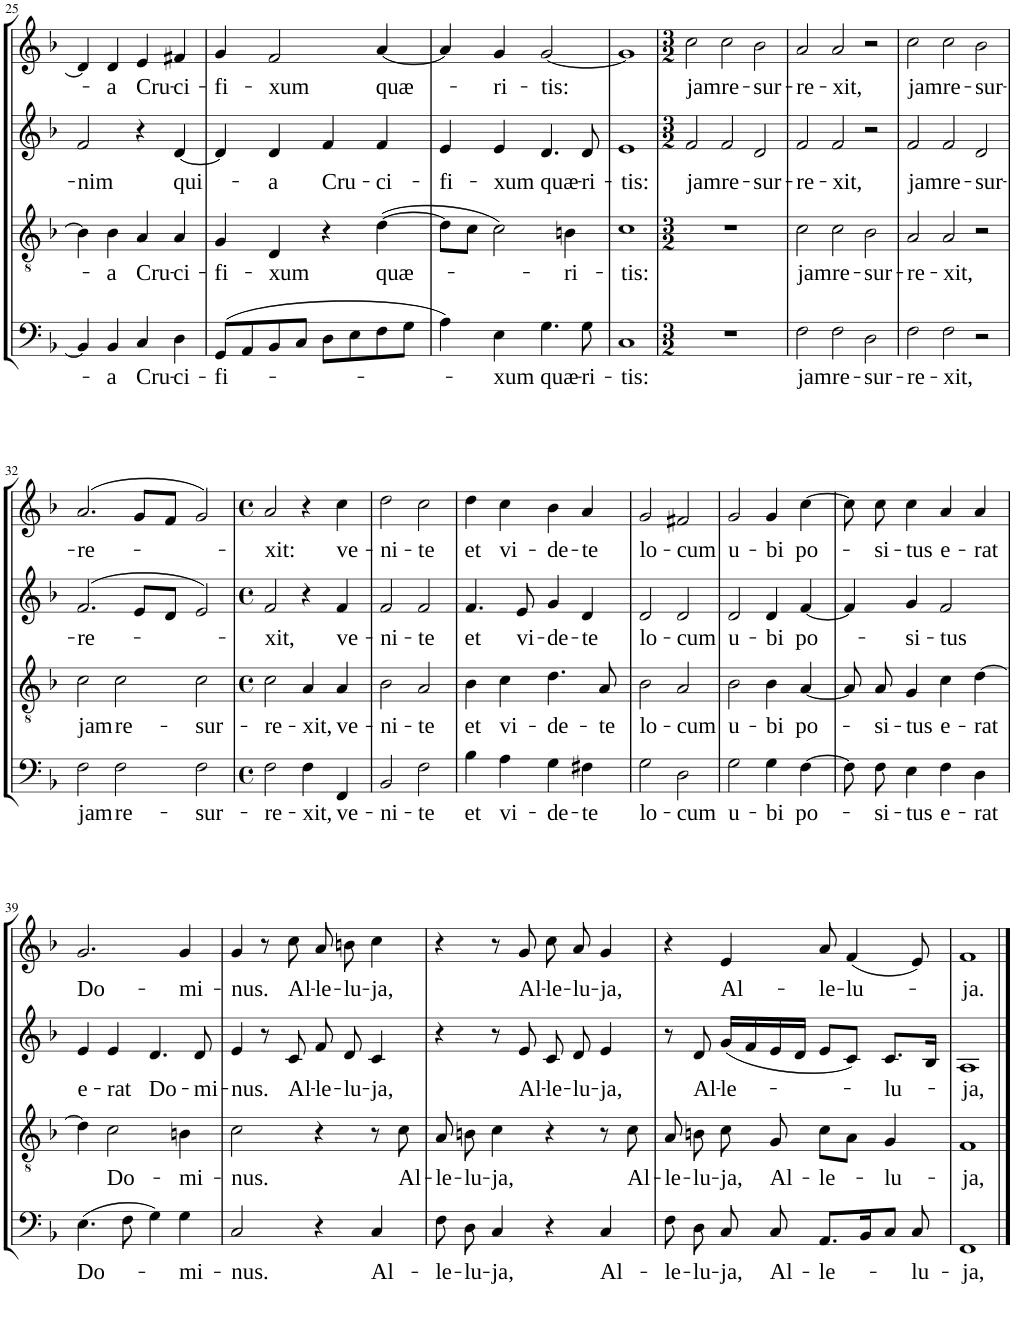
**kern	**text	**kern	**text	**kern	**text	**kern	**text
*part4	*part4	*part3	*part3	*part2	*part2	*part1	*part1
*staff4	*staff4	*staff3	*staff3	*staff2	*staff2	*staff1	*staff1
*I"Basso	*	*I"Tenore	*	*I"Contralto	*	*I"Soprano	*
!!LO:PB:g=z
*clefF4	*	*clefGv2	*	*clefG2	*	*clefG2	*
*k[b-]	*	*k[b-]	*	*k[b-]	*	*k[b-]	*
*M4/4	*	*M4/4	*	*M4/4	*	*M4/4	*
*met(c)	*	*met(c)	*	*met(c)	*	*met(c)	*
=25	=25	=25	=25	=25	=25	=25	=25
!	!	!	!	!	!LO:LY:b	!	!
4BB-/]	.	4B-\]	.	2f/	-nim	4d/]	.
!	!LO:LY:b	!	!LO:LY:b	!	!	!	!LO:LY:b
4BB-/	-a	4B-\	-a	.	.	4d/	-a
!	!LO:LY:b	!	!LO:LY:b	!	!	!	!LO:LY:b
4C/	Cru-	4A/	Cru-	4r	.	4e/	Cru-
!	!LO:LY:b	!	!LO:LY:b	!	!LO:LY:b	!	!LO:LY:b
4D\	-ci-	4A/	-ci-	[4d/	qui-	4f#X/	-ci-
=26	=26	=26	=26	=26	=26	=26	=26
!	!LO:LY:b	!	!LO:LY:b	!	!	!	!LO:LY:b
(8GG/L	-fi-	4G/	-fi-	4d/]	.	4g/	-fi-
8AA/	.	.	.	.	.	.	.
!	!	!	!LO:LY:b	!	!LO:LY:b	!	!LO:LY:b
8BB-/	.	4D/	-xum	4d/	-a	2f/	-xum
8C/J	.	.	.	.	.	.	.
!	!	!	!	!	!LO:LY:b	!	!
8D\L	.	4r	.	4f/	Cru-	.	.
8E\	.	.	.	.	.	.	.
!	!	!	!LO:LY:b	!	!LO:LY:b	!	!LO:LY:b
8F\	.	([4d\	quæ-	4f/	-ci-	[4a/	quæ-
8G\J	.	.	.	.	.	.	.
=27	=27	=27	=27	=27	=27	=27	=27
!	!	!	!	!	!LO:LY:b	!	!
4A\)	.	8d\L]	.	4e/	-fi-	4a/]	.
.	.	8c\J	.	.	.	.	.
!	!LO:LY:b	!	!	!	!LO:LY:b	!	!LO:LY:b
4E\	-xum	2c\)	.	4e/	-xum	4g/	-ri-
!	!LO:LY:b	!	!	!	!LO:LY:b	!	!LO:LY:b
4.G\	quæ-	.	.	4.d/	quæ-	[2g/	-tis:
!	!	!	!LO:LY:b	!	!	!	!
.	.	4Bn\	-ri-	.	.	.	.
!	!LO:LY:b	!	!	!	!LO:LY:b	!	!
8G\	-ri-	.	.	8d/	-ri-	.	.
=28	=28	=28	=28	=28	=28	=28	=28
!	!LO:LY:b	!	!LO:LY:b	!	!LO:LY:b	!	!
1C	-tis:	1c	-tis:	1e	-tis:	1g]	.
=29	=29	=29	=29	=29	=29	=29	=29
*M3/2	*	*M3/2	*	*M3/2	*	*M3/2	*
!	!	!	!	!	!LO:LY:b	!	!LO:LY:b
1.r	.	1.r	.	2f/	jam	2cc\	jam
!	!	!	!	!	!LO:LY:b	!	!LO:LY:b
.	.	.	.	2f/	re-	2cc\	re-
!	!	!	!	!	!LO:LY:b	!	!LO:LY:b
.	.	.	.	2d/	-sur-	2b-\	-sur-
=30	=30	=30	=30	=30	=30	=30	=30
!	!LO:LY:b	!	!LO:LY:b	!	!LO:LY:b	!	!LO:LY:b
2F\	jam	2c\	jam	2f/	-re-	2a/	-re-
!	!LO:LY:b	!	!LO:LY:b	!	!LO:LY:b	!	!LO:LY:b
2F\	re-	2c\	re-	2f/	-xit,	2a/	-xit,
!	!LO:LY:b	!	!LO:LY:b	!	!	!	!
2D\	-sur-	2B-\	-sur-	2r	.	2r	.
=31	=31	=31	=31	=31	=31	=31	=31
!	!LO:LY:b	!	!LO:LY:b	!	!LO:LY:b	!	!LO:LY:b
2F\	-re-	2A/	-re-	2f/	jam	2cc\	jam
!	!LO:LY:b	!	!LO:LY:b	!	!LO:LY:b	!	!LO:LY:b
2F\	-xit,	2A/	-xit,	2f/	re-	2cc\	re-
!	!	!	!	!	!LO:LY:b	!	!LO:LY:b
2r	.	2r	.	2d/	-sur-	2b-\	-sur-
!!LO:LB:g=z
=32	=32	=32	=32	=32	=32	=32	=32
!	!LO:LY:b	!	!LO:LY:b	!	!LO:LY:b	!	!LO:LY:b
2F\	jam	2c\	jam	(>2.f/	-re-	(>2.a/	-re-
!	!LO:LY:b	!	!LO:LY:b	!	!	!	!
2F\	re-	2c\	re-	.	.	.	.
.	.	.	.	8e/L	.	8g/L	.
.	.	.	.	8d/J	.	8f/J	.
!	!LO:LY:b	!	!LO:LY:b	!	!	!	!
2F\	-sur-	2c\	-sur-	2e/)	.	2g/)	.
=33	=33	=33	=33	=33	=33	=33	=33
*M4/4	*	*M4/4	*	*M4/4	*	*M4/4	*
*met(c)	*	*met(c)	*	*met(c)	*	*met(c)	*
!	!LO:LY:b	!	!LO:LY:b	!	!LO:LY:b	!	!LO:LY:b
2F\	-re-	2c\	-re-	2f/	-xit,	2a/	-xit:
!	!LO:LY:b	!	!LO:LY:b	!	!	!	!
4F\	-xit,	4A/	-xit,	4r	.	4r	.
!	!LO:LY:b	!	!LO:LY:b	!	!LO:LY:b	!	!LO:LY:b
4FF/	ve-	4A/	ve-	4f/	ve-	4cc\	ve-
=34	=34	=34	=34	=34	=34	=34	=34
!	!LO:LY:b	!	!LO:LY:b	!	!LO:LY:b	!	!LO:LY:b
2BB-/	-ni-	2B-\	-ni-	2f/	-ni-	2dd\	-ni-
!	!LO:LY:b	!	!LO:LY:b	!	!LO:LY:b	!	!LO:LY:b
2F\	-te	2A/	-te	2f/	-te	2cc\	-te
=35	=35	=35	=35	=35	=35	=35	=35
!	!LO:LY:b	!	!LO:LY:b	!	!LO:LY:b	!	!LO:LY:b
4B-\	et	4B-\	et	4.f/	et	4dd\	et
!	!LO:LY:b	!	!LO:LY:b	!	!	!	!LO:LY:b
4A\	vi-	4c\	vi-	.	.	4cc\	vi-
!	!	!	!	!	!LO:LY:b	!	!
.	.	.	.	8e/	vi-	.	.
!	!LO:LY:b	!	!LO:LY:b	!	!LO:LY:b	!	!LO:LY:b
4G\	-de-	4.d\	-de-	4g/	-de-	4b-\	-de-
!	!LO:LY:b	!	!	!	!LO:LY:b	!	!LO:LY:b
4F#X\	-te	.	.	4d/	-te	4a/	-te
!	!	!	!LO:LY:b	!	!	!	!
.	.	8A/	-te	.	.	.	.
=36	=36	=36	=36	=36	=36	=36	=36
!	!LO:LY:b	!	!LO:LY:b	!	!LO:LY:b	!	!LO:LY:b
2G\	lo-	2B-\	lo-	2d/	lo-	2g/	lo-
!	!LO:LY:b	!	!LO:LY:b	!	!LO:LY:b	!	!LO:LY:b
2D\	-cum	2A/	-cum	2d/	-cum	2f#X/	-cum
=37	=37	=37	=37	=37	=37	=37	=37
!	!LO:LY:b	!	!LO:LY:b	!	!LO:LY:b	!	!LO:LY:b
2G\	u-	2B-\	u-	2d/	u-	2g/	u-
!	!LO:LY:b	!	!LO:LY:b	!	!LO:LY:b	!	!LO:LY:b
4G\	-bi po-	4B-\	-bi po-	4d/	-bi po-	4g/	-bi po-
[4F\	.	[4A/	.	[4f/	.	[4cc\	.
=38	=38	=38	=38	=38	=38	=38	=38
8F\]	.	8A/]	.	4f/]	.	8cc\]	.
!	!LO:LY:b	!	!LO:LY:b	!	!	!	!LO:LY:b
8F\	-si-	8A/	-si-	.	.	8cc\	-si-
!	!LO:LY:b	!	!LO:LY:b	!	!LO:LY:b	!	!LO:LY:b
4E\	-tus	4G/	-tus	4g/	-si-	4cc\	-tus
!	!LO:LY:b	!	!LO:LY:b	!	!LO:LY:b	!	!LO:LY:b
4F\	e-	4c\	e-	2f/	-tus	4a/	e-
!	!LO:LY:b	!	!LO:LY:b	!	!	!	!LO:LY:b
4D\	-rat	[4d\	-rat	.	.	4a/	-rat
!!LO:LB:g=z
=39	=39	=39	=39	=39	=39	=39	=39
!	!LO:LY:b	!	!	!	!LO:LY:b	!	!LO:LY:b
(4.E\	Do-	4d\]	.	4e/	e-	2.g/	Do-
!	!	!	!LO:LY:b	!	!LO:LY:b	!	!
.	.	2c\	Do-	4e/	-rat	.	.
8F\	.	.	.	.	.	.	.
!	!	!	!	!	!LO:LY:b	!	!
4G\)	.	.	.	4.d/	Do-	.	.
!	!LO:LY:b	!	!LO:LY:b	!	!	!	!LO:LY:b
4G\	-mi-	4Bn\	-mi-	.	.	4g/	-mi-
!	!	!	!	!	!LO:LY:b	!	!
.	.	.	.	8d/	-mi-	.	.
=40	=40	=40	=40	=40	=40	=40	=40
!	!LO:LY:b	!	!LO:LY:b	!	!LO:LY:b	!	!LO:LY:b
2C/	-nus.	2c\	-nus.	4e/	-nus.	4g/	-nus.
.	.	.	.	8r	.	8r	.
!	!	!	!	!	!LO:LY:b	!	!LO:LY:b
.	.	.	.	8c/	Al-	8cc\	Al-
!	!	!	!	!	!LO:LY:b	!	!LO:LY:b
4r	.	4r	.	8f/	-le-	8a/	-le-
!	!	!	!	!	!LO:LY:b	!	!LO:LY:b
.	.	.	.	8d/	-lu-	8bn\	-lu-
!	!LO:LY:b	!	!	!	!LO:LY:b	!	!LO:LY:b
4C/	Al-	8r	.	4c/	-ja,	4cc\	-ja,
!	!	!	!LO:LY:b	!	!	!	!
.	.	8c\	Al-	.	.	.	.
=41	=41	=41	=41	=41	=41	=41	=41
!	!LO:LY:b	!	!LO:LY:b	!	!	!	!
8F\	-le-	8A/	-le-	4r	.	4r	.
!	!LO:LY:b	!	!LO:LY:b	!	!	!	!
8D\	-lu-	8Bn\	-lu-	.	.	.	.
!	!LO:LY:b	!	!LO:LY:b	!	!	!	!
4C/	-ja,	4c\	-ja,	8r	.	8r	.
!	!	!	!	!	!LO:LY:b	!	!LO:LY:b
.	.	.	.	8e/	Al-	8g/	Al-
!	!	!	!	!	!LO:LY:b	!	!LO:LY:b
4r	.	4r	.	8c/	-le-	8cc\	-le-
!	!	!	!	!	!LO:LY:b	!	!LO:LY:b
.	.	.	.	8d/	-lu-	8a/	-lu-
!	!LO:LY:b	!	!	!	!LO:LY:b	!	!LO:LY:b
4C/	Al-	8r	.	4e/	-ja,	4g/	-ja,
!	!	!	!LO:LY:b	!	!	!	!
.	.	8c\	Al-	.	.	.	.
=42	=42	=42	=42	=42	=42	=42	=42
!	!LO:LY:b	!	!LO:LY:b	!	!	!	!
8F\	-le-	8A/	-le-	8r	.	4r	.
!	!LO:LY:b	!	!LO:LY:b	!	!LO:LY:b	!	!
8D\	-lu-	8Bn\	-lu-	8d/	Al-	.	.
!	!LO:LY:b	!	!LO:LY:b	!	!LO:LY:b	!	!LO:LY:b
8C/	-ja,	8c\	-ja,	(16g/LL	-le-	4e/	Al-
.	.	.	.	16f/	.	.	.
!	!LO:LY:b	!	!LO:LY:b	!	!	!	!
8C/	Al-	8G/	Al-	16e/	.	.	.
.	.	.	.	16d/JJ	.	.	.
!	!LO:LY:b	!	!LO:LY:b	!	!	!	!LO:LY:b
8.AA/L	-le-	8c\L	-le-	8e/L	.	8a/	-le-
!	!	!	!	!	!	!	!LO:LY:b
.	.	8A\J	.	8c/J)	.	(4f/	-lu-
16BB-/K	.	.	.	.	.	.	.
!	!	!	!LO:LY:b	!	!LO:LY:b	!	!
8C/J	.	4G/	-lu-	8.c/L	-lu-	.	.
!	!LO:LY:b	!	!	!	!	!	!
8C/	-lu-	.	.	.	.	8e/)	.
.	.	.	.	16B-/Jk	.	.	.
=43	=43	=43	=43	=43	=43	=43	=43
!	!LO:LY:b	!	!LO:LY:b	!	!LO:LY:b	!	!LO:LY:b
1FF	-ja,	1F	-ja,	1A	-ja,	1f	-ja.
==	==	==	==	==	==	==	==
*-	*-	*-	*-	*-	*-	*-	*-
